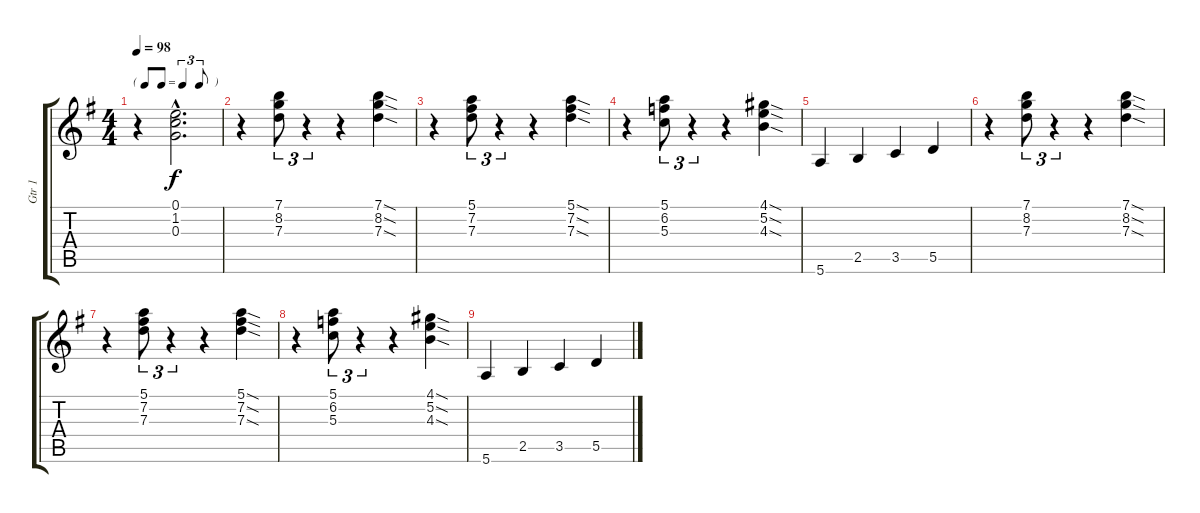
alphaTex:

\track ("Gtr 1" "Gtr 1") {instrument electricguitarjazz}
\staff {score tabs}
\tuning (E4 B3 G3 D3 A2 E2) {hide}
\ts (4 4)
\tf triplet8th
\tempo 98
\clef g2
\ks g
r.4{dy f} (0.1{hac} 1.2{hac} 0.3{hac}).2{d} |
r.4 (7.1 8.2 7.3).8{tu (3 2)} r.4{tu (3 2)} r.4 (7.1{sod} 8.2{sod} 7.3{sod}).4 |
r.4 (5.1 7.2 7.3).8{tu (3 2)} r.4{tu (3 2)} r.4 (5.1{sod} 7.2{sod} 7.3{sod}).4 |
r.4 (5.1 6.2 5.3).8{tu (3 2)} r.4{tu (3 2)} r.4 (4.1{sod} 5.2{sod} 4.3{sod}).4 |
5.6.4 2.5.4 3.5.4 5.5.4 |
r.4 (7.1 8.2 7.3).8{tu (3 2)} r.4{tu (3 2)} r.4 (7.1{sod} 8.2{sod} 7.3{sod}).4 |
r.4 (5.1 7.2 7.3).8{tu (3 2)} r.4{tu (3 2)} r.4 (5.1{sod} 7.2{sod} 7.3{sod}).4 |
r.4 (5.1 6.2 5.3).8{tu (3 2)} r.4{tu (3 2)} r.4 (4.1{sod} 5.2{sod} 4.3{sod}).4 |
5.6.4 2.5.4 3.5.4 5.5.4
